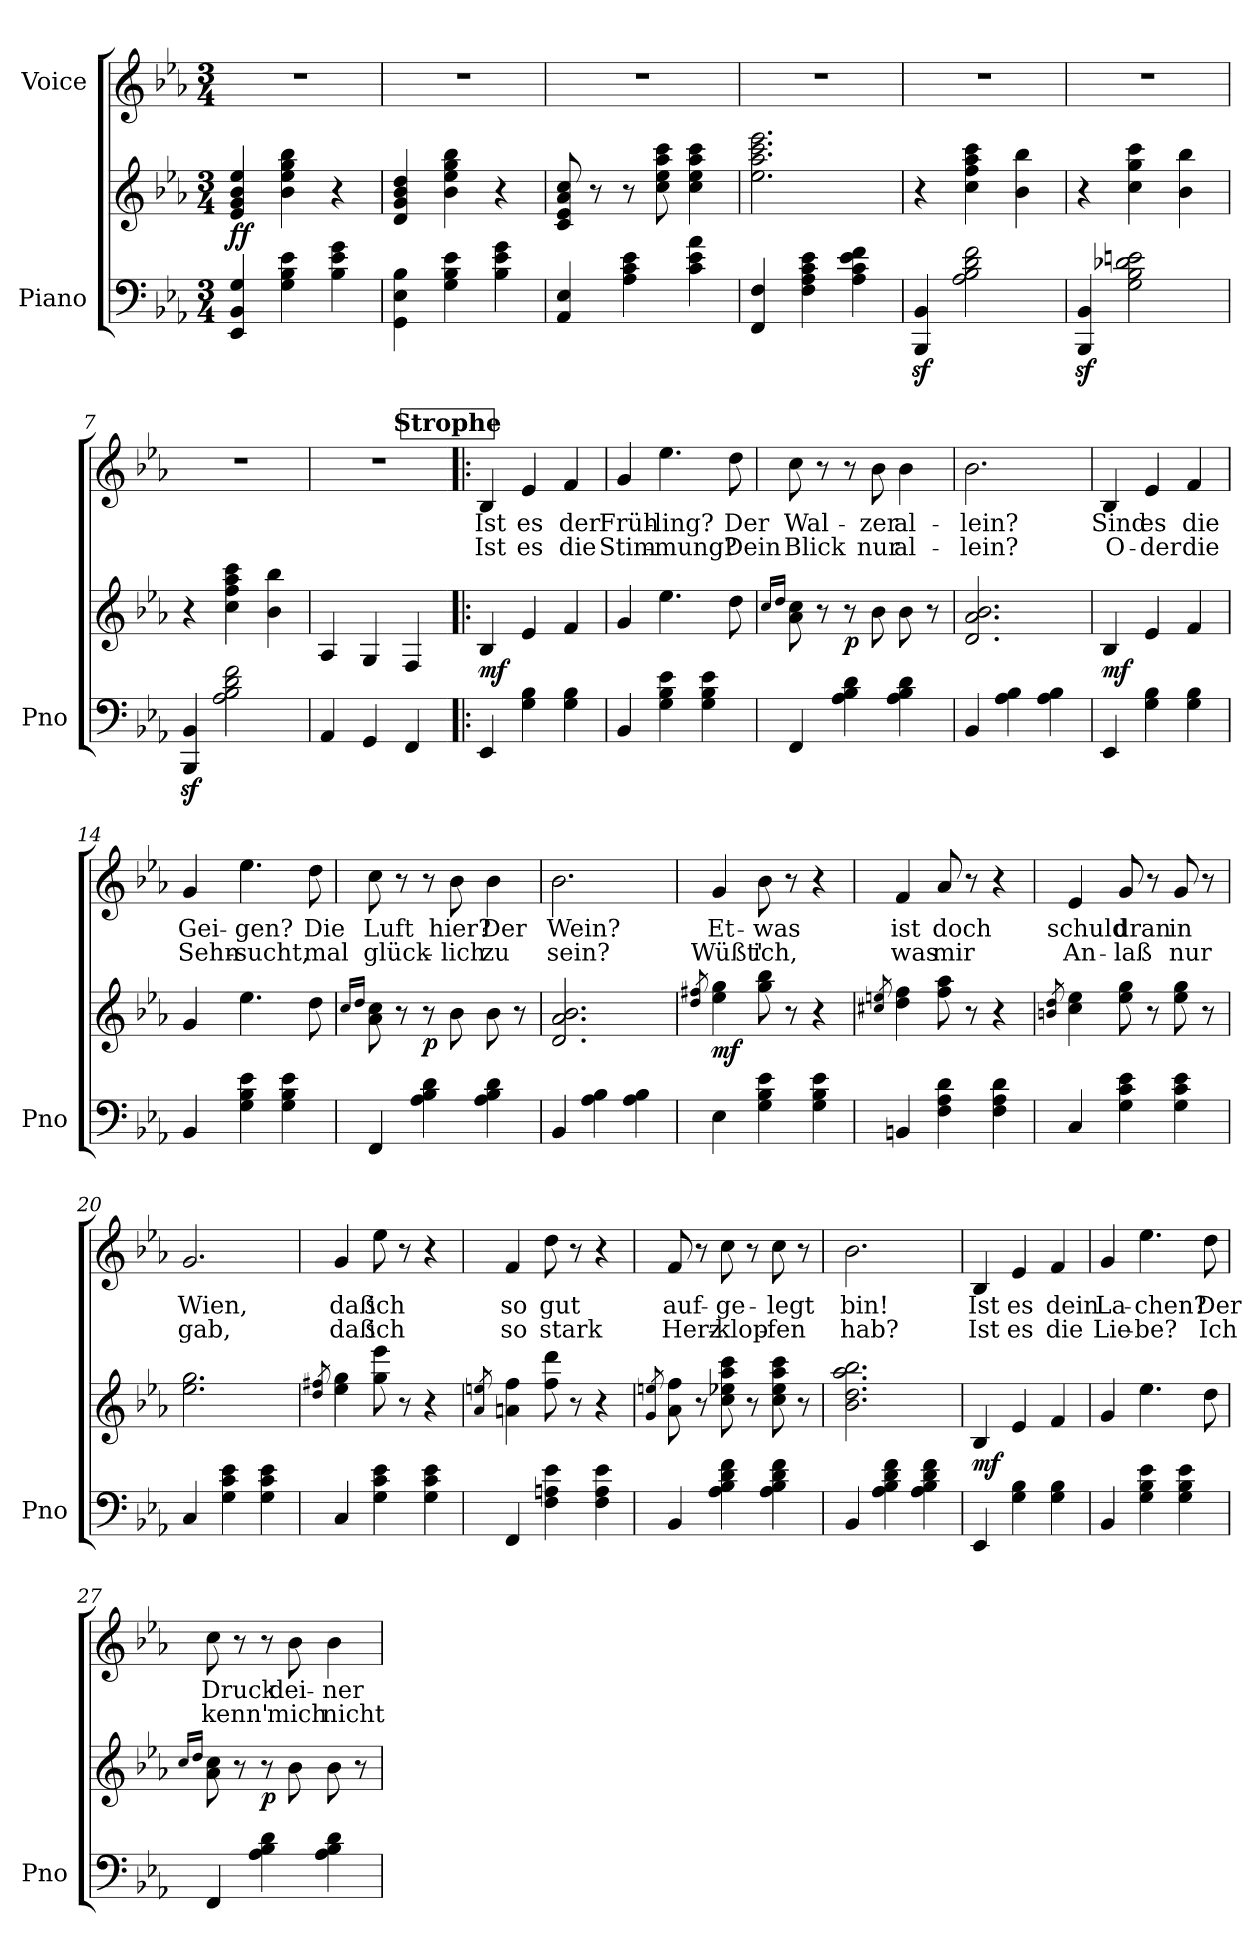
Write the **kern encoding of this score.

**kern	**kern	**dynam	**kern	**text	**text
*part2	*part2	*part2	*part1	*part1	*part1
*staff3	*staff2	*staff2/3	*staff1	*staff1	*staff1
*I"Piano	*	*	*I"Voice	*	*
*I'Pno	*	*	*	*	*
*clefF4	*clefG2	*	*clefG2	*	*
*k[b-e-a-]	*k[b-e-a-]	*	*k[b-e-a-]	*	*
*M3/4	*M3/4	*	*M3/4	*	*
=1	=1	=1	=1	=1	=1
!	!	!LO:DY:b	!	!	!
4EE-/ 4BB-/ 4G/	4e-/ 4g/ 4b-/ 4ee-/	ff	2.r	.	.
4G\ 4B-\ 4e-\	4b-\ 4ee-\ 4gg\ 4bb-\	.	.	.	.
4B-\ 4e-\ 4g\	4r	.	.	.	.
=2	=2	=2	=2	=2	=2
4GG\ 4E-\ 4B-\	4d/ 4g/ 4b-/ 4dd/	.	2.r	.	.
4G\ 4B-\ 4e-\	4b-\ 4ee-\ 4gg\ 4bb-\	.	.	.	.
4B-\ 4e-\ 4g\	4r	.	.	.	.
=3	=3	=3	=3	=3	=3
4AA-/ 4E-/	8c/ 8e-/ 8a-/ 8cc/	.	2.r	.	.
.	8r	.	.	.	.
4A-\ 4c\ 4e-\	8r	.	.	.	.
.	8cc\ 8ee-\ 8aa-\ 8ccc\	.	.	.	.
4c\ 4e-\ 4a-\	4cc\ 4ee-\ 4aa-\ 4ccc\	.	.	.	.
=4	=4	=4	=4	=4	=4
4FF/ 4F/	2.ee-\ 2.aa-\ 2.ccc\ 2.eee-\	.	2.r	.	.
4F\ 4A-\ 4c\ 4e-\	.	.	.	.	.
4A-\ 4c\ 4e-\ 4f\	.	.	.	.	.
=5	=5	=5	=5	=5	=5
4BBB-/z< 4BB-/z<	4r	.	2.r	.	.
2A-\ 2B-\ 2d\ 2f\	4cc\ 4ff\ 4aa-\ 4ccc\	.	.	.	.
.	4b-\ 4bb-\	.	.	.	.
=6	=6	=6	=6	=6	=6
4BBB-/z< 4BB-/z<	4r	.	2.r	.	.
2G\ 2B-\ 2d-X\ 2en\	4cc\ 4gg\ 4ccc\	.	.	.	.
.	4b-\ 4bb-\	.	.	.	.
=7	=7	=7	=7	=7	=7
4BBB-/z< 4BB-/z<	4r	.	2.r	.	.
2A-\ 2B-\ 2d\ 2f\	4cc\ 4ff\ 4aa-\ 4ccc\	.	.	.	.
.	4b-\ 4bb-\	.	.	.	.
=8	=8	=8	=8	=8	=8
4AA-/	4A-/	.	2.r	.	.
4GG/	4G/	.	.	.	.
4FF/	4F/	.	.	.	.
!!LO:REH:place=s1:a:B:fs=14:t=Strophe
=9!|:	=9!|:	=9!|:	=9!|:	=9!|:	=9!|:
!	!	!LO:DY:b	!	!LO:LY:b	!LO:LY:b
4EE-/	4B-/	mf	4B-/	Ist	Ist
!	!	!	!	!LO:LY:b	!LO:LY:b
4G\ 4B-\	4e-/	.	4e-/	es	es
!	!	!	!	!LO:LY:b	!LO:LY:b
4G\ 4B-\	4f/	.	4f/	der	die
=10	=10	=10	=10	=10	=10
!	!	!	!	!LO:LY:b	!LO:LY:b
4BB-/	4g/	.	4g/	Früh-	Stim-
!	!	!	!	!LO:LY:b	!LO:LY:b
4G\ 4B-\ 4e-\	4.ee-\	.	4.ee-\	-ling?	-mung?
4G\ 4B-\ 4e-\	.	.	.	.	.
!	!	!	!	!LO:LY:b	!LO:LY:b
.	8dd\	.	8dd\	Der	Dein
=11	=11	=11	=11	=11	=11
.	16qcc/LL	.	.	.	.
.	16qdd/JJ	.	.	.	.
!	!	!	!	!LO:LY:b	!LO:LY:b
4FF/	8a-\ 8cc\	.	8cc\	Wal-	Blick
.	8r	.	8r	.	.
!	!	!LO:DY:b	!	!	!
4A-\ 4B-\ 4d\	8r	p	8r	.	.
!	!	!	!	!LO:LY:b	!LO:LY:b
.	8b-\	.	8b-\	-zer	nur
!	!	!	!	!LO:LY:b	!LO:LY:b
4A-\ 4B-\ 4d\	8b-\	.	4b-\	al-	al-
.	8r	.	.	.	.
=12	=12	=12	=12	=12	=12
!	!	!	!	!LO:LY:b	!LO:LY:b
4BB-/	2.d/ 2.a-/ 2.b-/	.	2.b-\	-lein?	-lein?
4A-\ 4B-\	.	.	.	.	.
4A-\ 4B-\	.	.	.	.	.
=13	=13	=13	=13	=13	=13
!	!	!LO:DY:b	!	!LO:LY:b	!LO:LY:b
4EE-/	4B-/	mf	4B-/	Sind	O-
!	!	!	!	!LO:LY:b	!LO:LY:b
4G\ 4B-\	4e-/	.	4e-/	es	-der
!	!	!	!	!LO:LY:b	!LO:LY:b
4G\ 4B-\	4f/	.	4f/	die	die
=14	=14	=14	=14	=14	=14
!	!	!	!	!LO:LY:b	!LO:LY:b
4BB-/	4g/	.	4g/	Gei-	Sehn-
!	!	!	!	!LO:LY:b	!LO:LY:b
4G\ 4B-\ 4e-\	4.ee-\	.	4.ee-\	-gen?	-sucht,
4G\ 4B-\ 4e-\	.	.	.	.	.
!	!	!	!	!LO:LY:b	!LO:LY:b
.	8dd\	.	8dd\	Die	mal
=15	=15	=15	=15	=15	=15
.	16qcc/LL	.	.	.	.
.	16qdd/JJ	.	.	.	.
!	!	!	!	!LO:LY:b	!LO:LY:b
4FF/	8a-\ 8cc\	.	8cc\	Luft	glück-
.	8r	.	8r	.	.
!	!	!LO:DY:b	!	!	!
4A-\ 4B-\ 4d\	8r	p	8r	.	.
!	!	!	!	!LO:LY:b	!LO:LY:b
.	8b-\	.	8b-\	hier?	-lich
!	!	!	!	!LO:LY:b	!LO:LY:b
4A-\ 4B-\ 4d\	8b-\	.	4b-\	Der	zu
.	8r	.	.	.	.
=16	=16	=16	=16	=16	=16
!	!	!	!	!LO:LY:b	!LO:LY:b
4BB-/	2.d/ 2.a-/ 2.b-/	.	2.b-\	Wein?	sein?
4A-\ 4B-\	.	.	.	.	.
4A-\ 4B-\	.	.	.	.	.
=17	=17	=17	=17	=17	=17
.	8qdd/ 8qff#X/	.	.	.	.
!	!	!LO:DY:b	!	!LO:LY:b	!LO:LY:b
4E-\	4ee-\ 4gg\	mf	4g/	Et-	Wüßt'
!	!	!	!	!LO:LY:b	!LO:LY:b
4G\ 4B-\ 4e-\	8gg\ 8bb-\	.	8b-\	-was	ich,
.	8r	.	8r	.	.
4G\ 4B-\ 4e-\	4r	.	4r	.	.
=18	=18	=18	=18	=18	=18
.	8qcc#X/ 8qeen/	.	.	.	.
!	!	!	!	!LO:LY:b	!LO:LY:b
4BBn/	4dd\ 4ff\	.	4f/	ist	was
!	!	!	!	!LO:LY:b	!LO:LY:b
4F\ 4A-\ 4d\	8ff\ 8aa-\	.	8a-/	doch	mir
.	8r	.	8r	.	.
4F\ 4A-\ 4d\	4r	.	4r	.	.
=19	=19	=19	=19	=19	=19
.	8qbn/ 8qdd/	.	.	.	.
!	!	!	!	!LO:LY:b	!LO:LY:b
4C/	4cc\ 4ee-\	.	4e-/	schuld	An-
!	!	!	!	!LO:LY:b	!LO:LY:b
4G\ 4c\ 4e-\	8ee-\ 8gg\	.	8g/	dran	-laß
.	8r	.	8r	.	.
!	!	!	!	!LO:LY:b	!LO:LY:b
4G\ 4c\ 4e-\	8ee-\ 8gg\	.	8g/	in	nur
.	8r	.	8r	.	.
=20	=20	=20	=20	=20	=20
!	!	!	!	!LO:LY:b	!LO:LY:b
4C/	2.ee-\ 2.gg\	.	2.g/	Wien,	gab,
4G\ 4c\ 4e-\	.	.	.	.	.
4G\ 4c\ 4e-\	.	.	.	.	.
=21	=21	=21	=21	=21	=21
.	8qdd/ 8qff#X/	.	.	.	.
!	!	!	!	!LO:LY:b	!LO:LY:b
4C/	4ee-\ 4gg\	.	4g/	daß	daß
!	!	!	!	!LO:LY:b	!LO:LY:b
4G\ 4c\ 4e-\	8gg\ 8eee-\	.	8ee-\	ich	ich
.	8r	.	8r	.	.
4G\ 4c\ 4e-\	4r	.	4r	.	.
=22	=22	=22	=22	=22	=22
.	8qa-/ 8qeen/	.	.	.	.
!	!	!	!	!LO:LY:b	!LO:LY:b
4FF/	4an\ 4ff\	.	4f/	so	so
!	!	!	!	!LO:LY:b	!LO:LY:b
4F\ 4An\ 4e-\	8ff\ 8ddd\	.	8dd\	gut	stark
.	8r	.	8r	.	.
4F\ 4A\ 4e-\	4r	.	4r	.	.
=23	=23	=23	=23	=23	=23
.	8qg/ 8qeen/	.	.	.	.
!	!	!	!	!LO:LY:b	!LO:LY:b
4BB-/	8a-\ 8ff\	.	8f/	auf-	Herz-
.	8r	.	8r	.	.
!	!	!	!	!LO:LY:b	!LO:LY:b
4A-\ 4B-\ 4d\ 4f\	8cc\ 8ee-X\ 8aa-\ 8ccc\	.	8cc\	-ge-	-klop-
.	8r	.	8r	.	.
!	!	!	!	!LO:LY:b	!LO:LY:b
4A-\ 4B-\ 4d\ 4f\	8cc\ 8ee-\ 8aa-\ 8ccc\	.	8cc\	-legt	-fen
.	8r	.	8r	.	.
=24	=24	=24	=24	=24	=24
!	!	!	!	!LO:LY:b	!LO:LY:b
4BB-/	2.b-\ 2.dd\ 2.aa-\ 2.bb-\	.	2.b-\	bin!	hab?
4A-\ 4B-\ 4d\ 4f\	.	.	.	.	.
4A-\ 4B-\ 4d\ 4f\	.	.	.	.	.
=25	=25	=25	=25	=25	=25
!	!	!LO:DY:b	!	!LO:LY:b	!LO:LY:b
4EE-/	4B-/	mf	4B-/	Ist	Ist
!	!	!	!	!LO:LY:b	!LO:LY:b
4G\ 4B-\	4e-/	.	4e-/	es	es
!	!	!	!	!LO:LY:b	!LO:LY:b
4G\ 4B-\	4f/	.	4f/	dein	die
=26	=26	=26	=26	=26	=26
!	!	!	!	!LO:LY:b	!LO:LY:b
4BB-/	4g/	.	4g/	La-	Lie-
!	!	!	!	!LO:LY:b	!LO:LY:b
4G\ 4B-\ 4e-\	4.ee-\	.	4.ee-\	-chen?	-be?
4G\ 4B-\ 4e-\	.	.	.	.	.
!	!	!	!	!LO:LY:b	!LO:LY:b
.	8dd\	.	8dd\	Der	Ich
=27	=27	=27	=27	=27	=27
.	16qcc/LL	.	.	.	.
.	16qdd/JJ	.	.	.	.
!	!	!	!	!LO:LY:b	!LO:LY:b
4FF/	8a-\ 8cc\	.	8cc\	Druck	kenn'
.	8r	.	8r	.	.
!	!	!LO:DY:b	!	!	!
4A-\ 4B-\ 4d\	8r	p	8r	.	.
!	!	!	!	!LO:LY:b	!LO:LY:b
.	8b-\	.	8b-\	dei-	mich
!	!	!	!	!LO:LY:b	!LO:LY:b
4A-\ 4B-\ 4d\	8b-\	.	4b-\	-ner	nicht
.	8r	.	.	.	.
=	=	=	=	=	=
*-	*-	*-	*-	*-	*-
